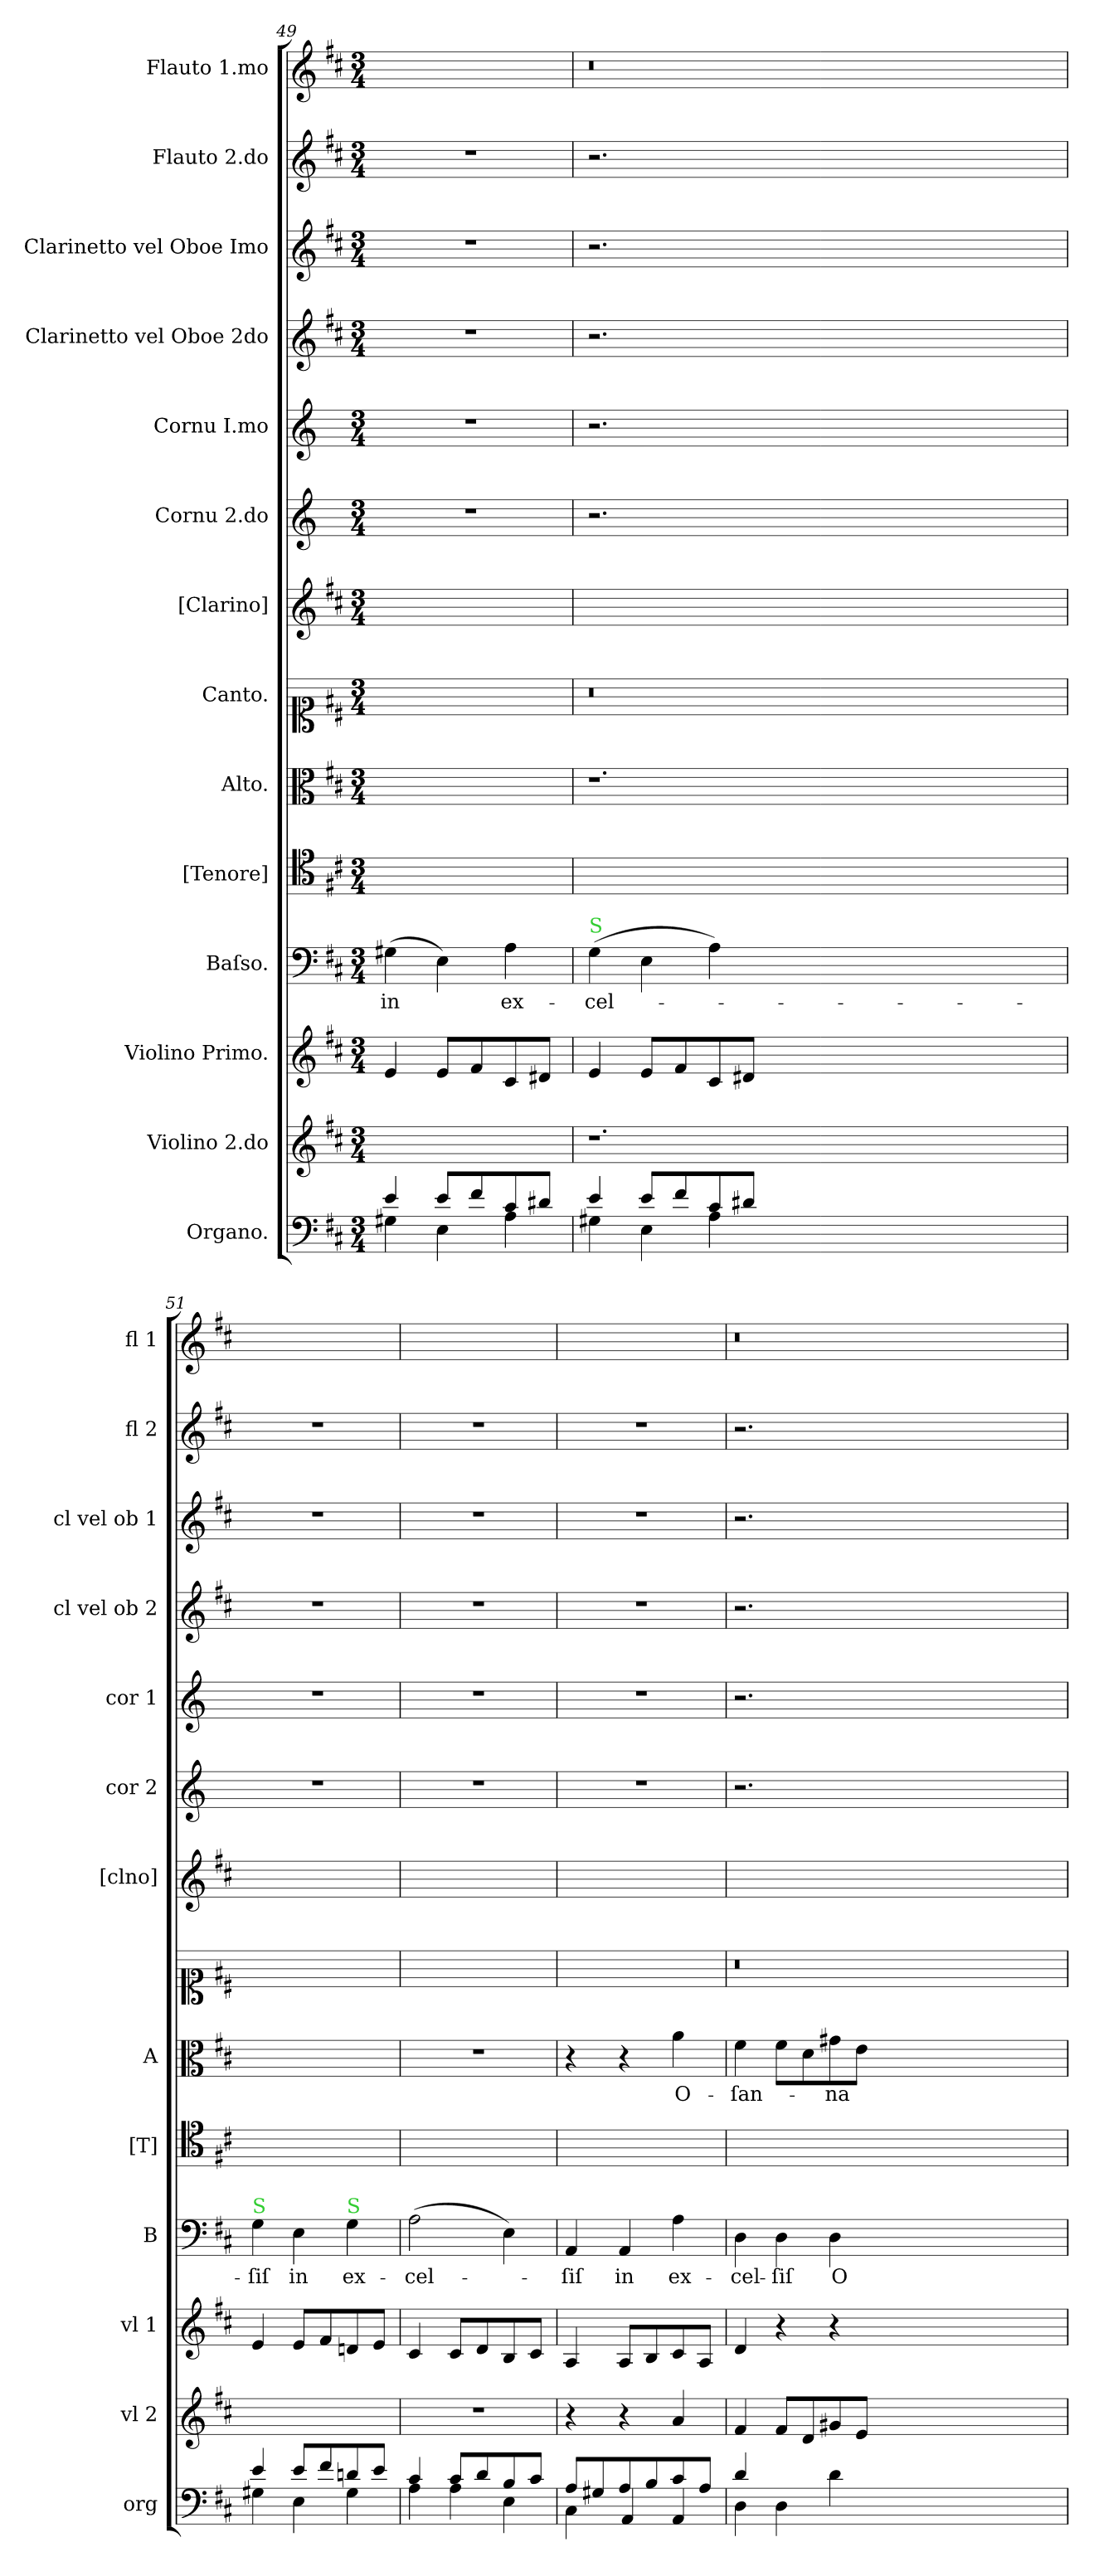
**kern	**kern	**kern	**kern	**text	**kern	**kern	**text	**kern	**kern	**kern	**kern	**kern	**kern	**kern	**kern
*part14	*part13	*part12	*part11	*part11	*part10	*part9	*part9	*part8	*part7	*part6	*part5	*part4	*part3	*part2	*part1
*staff14	*staff13	*staff12	*staff11	*staff11	*staff10	*staff9	*staff9	*staff8	*staff7	*staff6	*staff5	*staff4	*staff3	*staff2	*staff1
*I"Organo.	*I"Violino 2.do	*I"Violino Primo.	*I"Baſso.	*	*I"[Tenore]	*I"Alto.	*	*I"Canto.	*I"[Clarino]	*I"Cornu 2.do	*I"Cornu I.mo	*I"Clarinetto vel Oboe 2do	*I"Clarinetto vel Oboe Imo	*I"Flauto 2.do	*I"Flauto 1.mo
*I'org	*I'vl 2	*I'vl 1	*I'B	*	*I'[T]	*I'A	*	*	*I'[clno]	*I'cor 2	*I'cor 1	*I'cl vel ob 2	*I'cl vel ob 1	*I'fl 2	*I'fl 1
*clefF4	*clefG2	*clefG2	*clefF4	*	*clefC4	*clefC3	*	*clefC1	*clefG2	*clefG2	*clefG2	*clefG2	*clefG2	*clefG2	*clefG2
*	*	*	*	*	*	*	*	*	*	*ITrd6c10	*ITrd6c10	*	*	*	*
*k[f#c#]	*k[f#c#]	*k[f#c#]	*k[f#c#]	*	*k[f#c#]	*k[f#c#]	*	*k[f#c#]	*k[f#c#]	*k[f#c#]	*k[f#c#]	*k[f#c#]	*k[f#c#]	*k[f#c#]	*k[f#c#]
*D:	*D:	*D:	*D:	*	*D:	*D:	*	*D:	*D:	*	*	*D:	*D:	*D:	*D:
*M3/4	*M3/4	*M3/4	*M3/4	*	*M3/4	*M3/4	*	*M3/4	*M3/4	*M3/4	*M3/4	*M3/4	*M3/4	*M3/4	*M3/4
=49	=49	=49	=49	=49	=49	=49	=49	=49	=49	=49	=49	=49	=49	=49	=49
*^	*	*	*	*	*	*	*	*	*	*	*	*	*	*	*
4e/	4G#X\	2.ryy	4e/	(4G#X\	in	2.ryy	2.ryy	.	2.ryy	2.ryy	2.r	2.r	2.r	2.r	2.r	2.ryy
8e/L	4E\	.	8e/L	4E\)	.	.	.	.	.	.	.	.	.	.	.	.
8f#/	.	.	8f#/	.	.	.	.	.	.	.	.	.	.	.	.	.
8c#/	4A\	.	8c#/	4A\	ex-	.	.	.	.	.	.	.	.	.	.	.
8d#X/J	.	.	8d#X/J	.	.	.	.	.	.	.	.	.	.	.	.	.
=50	=50	=50	=50	=50	=50	=50	=50	=50	=50	=50	=50	=50	=50	=50	=50	=50
!	!	!	!	!LO:TX:a:color=limegreen:t=S	!	!	!	!	!	!	!	!	!	!	!	!
4e/	4G#X\	1.r	4e/	(4G\	-cel-	2.ryy	1.r	.	0.r	2.ryy	2.r	2.r	2.r	2.r	2.r	0.r
8e/L	4E\	.	8e/L	4E\	.	.	.	.	.	.	.	.	.	.	.	.
8f#/	.	.	8f#/	.	.	.	.	.	.	.	.	.	.	.	.	.
8c#/	4A\	.	8c#/	4A\)	.	.	.	.	.	.	.	.	.	.	.	.
8d#X/J	.	.	8d#X/J	.	.	.	.	.	.	.	.	.	.	.	.	.
0ryy	0ryy	.	0ryy	0ryy	.	0ryy	.	.	.	0ryy	0ryy	0ryy	0ryy	0ryy	0ryy	.
.	.	1.ryy	.	.	.	.	1.ryy	.	.	.	.	.	.	.	.	.
4ryy	4ryy	.	4ryy	4ryy	.	4ryy	.	.	.	4ryy	4ryy	4ryy	4ryy	4ryy	4ryy	.
=51	=51	=51	=51	=51	=51	=51	=51	=51	=51	=51	=51	=51	=51	=51	=51	=51
!	!	!	!	!LO:TX:a:color=limegreen:t=S	!	!	!	!	!	!	!	!	!	!	!	!
4e/	4G#X\	2.ryy	4e/	4G\	-ſiſ	2.ryy	2.ryy	.	2.ryy	2.ryy	2.r	2.r	2.r	2.r	2.r	2.ryy
8e/L	4E\	.	8e/L	4E\	in	.	.	.	.	.	.	.	.	.	.	.
8f#/	.	.	8f#/	.	.	.	.	.	.	.	.	.	.	.	.	.
!	!	!	!	!LO:TX:a:color=limegreen:t=S	!	!	!	!	!	!	!	!	!	!	!	!
8dn/	4G#\	.	8dn/	4G\	ex-	.	.	.	.	.	.	.	.	.	.	.
8e/J	.	.	8e/J	.	.	.	.	.	.	.	.	.	.	.	.	.
=52	=52	=52	=52	=52	=52	=52	=52	=52	=52	=52	=52	=52	=52	=52	=52	=52
4c#/	4A\	2.r	4c#/	(2A\	-cel-	2.ryy	2.r	.	2.ryy	2.ryy	2.r	2.r	2.r	2.r	2.r	2.ryy
8c#/L	4A\	.	8c#/L	.	.	.	.	.	.	.	.	.	.	.	.	.
8d/	.	.	8d/	.	.	.	.	.	.	.	.	.	.	.	.	.
8B/	4E\	.	8B/	4E\)	.	.	.	.	.	.	.	.	.	.	.	.
8c#/J	.	.	8c#/J	.	.	.	.	.	.	.	.	.	.	.	.	.
=53	=53	=53	=53	=53	=53	=53	=53	=53	=53	=53	=53	=53	=53	=53	=53	=53
8A/L	4C#\	4r	4A/	4AA/	-ſiſ	2.ryy	4r	.	2.ryy	2.ryy	2.r	2.r	2.r	2.r	2.r	2.ryy
8G#X/	.	.	.	.	.	.	.	.	.	.	.	.	.	.	.	.
8A/	4AA/	4r	8A/L	4AA/	in	.	4r	.	.	.	.	.	.	.	.	.
8B/	.	.	8B/	.	.	.	.	.	.	.	.	.	.	.	.	.
8c#/	4AA/	4a/	8c#/	4A\	ex-	.	4a\	O-	.	.	.	.	.	.	.	.
8A/J	.	.	8A/J	.	.	.	.	.	.	.	.	.	.	.	.	.
=54	=54	=54	=54	=54	=54	=54	=54	=54	=54	=54	=54	=54	=54	=54	=54	=54
4d/	4D\	4f#/	4d/	4D\	-cel-	2.ryy	4f#\	-ſan-	0.r	2.ryy	2.r	2.r	2.r	2.r	2.r	0.r
4ryy	4D\	8f#/L	4r	4D\	-ſiſ	.	8f#\L	.	.	.	.	.	.	.	.	.
.	.	8d/	.	.	.	.	8d\	.	.	.	.	.	.	.	.	.
4ryy	4d\	8g#X/	4r	4D\	O-	.	8g#X\	-na	.	.	.	.	.	.	.	.
.	.	8e/J	.	.	.	.	8e\J	.	.	.	.	.	.	.	.	.
0ryy	0ryy	0ryy	0ryy	0ryy	.	0ryy	0ryy	.	.	0ryy	0ryy	0ryy	0ryy	0ryy	0ryy	.
4ryy	4ryy	4ryy	4ryy	4ryy	.	4ryy	4ryy	.	.	4ryy	4ryy	4ryy	4ryy	4ryy	4ryy	.
*v	*v	*	*	*	*	*	*	*	*	*	*	*	*	*	*	*
=	=	=	=	=	=	=	=	=	=	=	=	=	=	=	=
*-	*-	*-	*-	*-	*-	*-	*-	*-	*-	*-	*-	*-	*-	*-	*-
